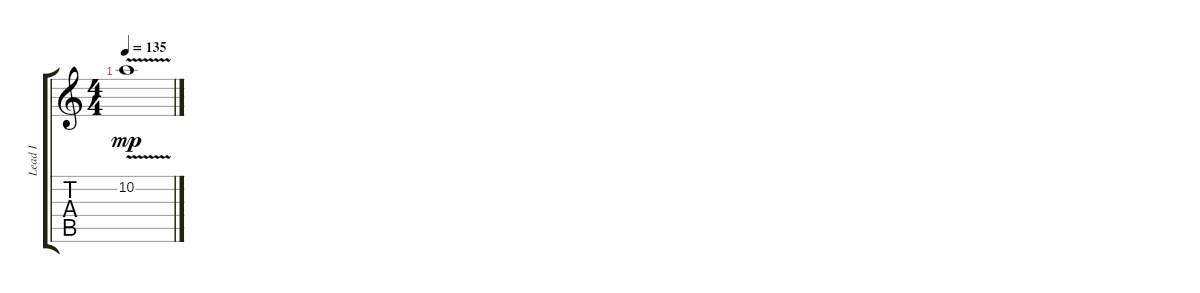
\track ("Lead I" "Lead I") {instrument distortionguitar}
\staff {score tabs}
\tuning (E4 B3 G3 D3 A2 E2) {hide}
\ts (4 4)
\tempo 135
\clef g2
\ks c
10.2{v t}.1{dy mp}
